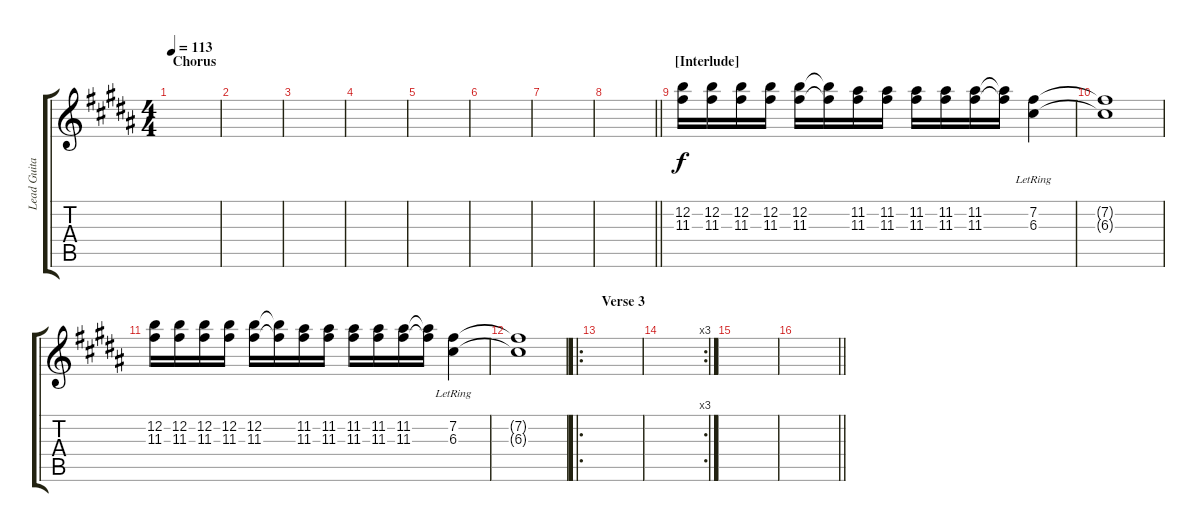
\track ("Lead Guitar" "Lead Guita") {instrument overdrivenguitar}
\staff {score tabs}
\tuning (E4 B3 G3 D3 A2 E2) {hide}
\ts (4 4)
\section ("" "Chorus")
\tempo 113
\clef g2
\ks b
|
|
|
|
|
|
|
\barLineRight lightlight
|
\section ("" "[Interlude]")
(12.2 11.3).16 (12.2 11.3).16 (12.2 11.3).16 (12.2 11.3).16 (12.2 11.3).16 (12.2{t} 11.3{t}).16 (11.2 11.3).16 (11.2 11.3).16 (11.2 11.3).16 (11.2 11.3).16 (11.2 11.3).16 (11.2{t} 11.3{t}).16 (7.2{lr} 6.3).4 |
(7.2{t} 6.3{t}).1 |
(12.2 11.3).16 (12.2 11.3).16 (12.2 11.3).16 (12.2 11.3).16 (12.2 11.3).16 (12.2{t} 11.3{t}).16 (11.2 11.3).16 (11.2 11.3).16 (11.2 11.3).16 (11.2 11.3).16 (11.2 11.3).16 (11.2{t} 11.3{t}).16 (7.2{lr} 6.3).4 |
(7.2{t} 6.3{t}).1 |
\ro
\section ("" "Verse 3")
|
\rc 3
|
|
\barLineRight lightlight
